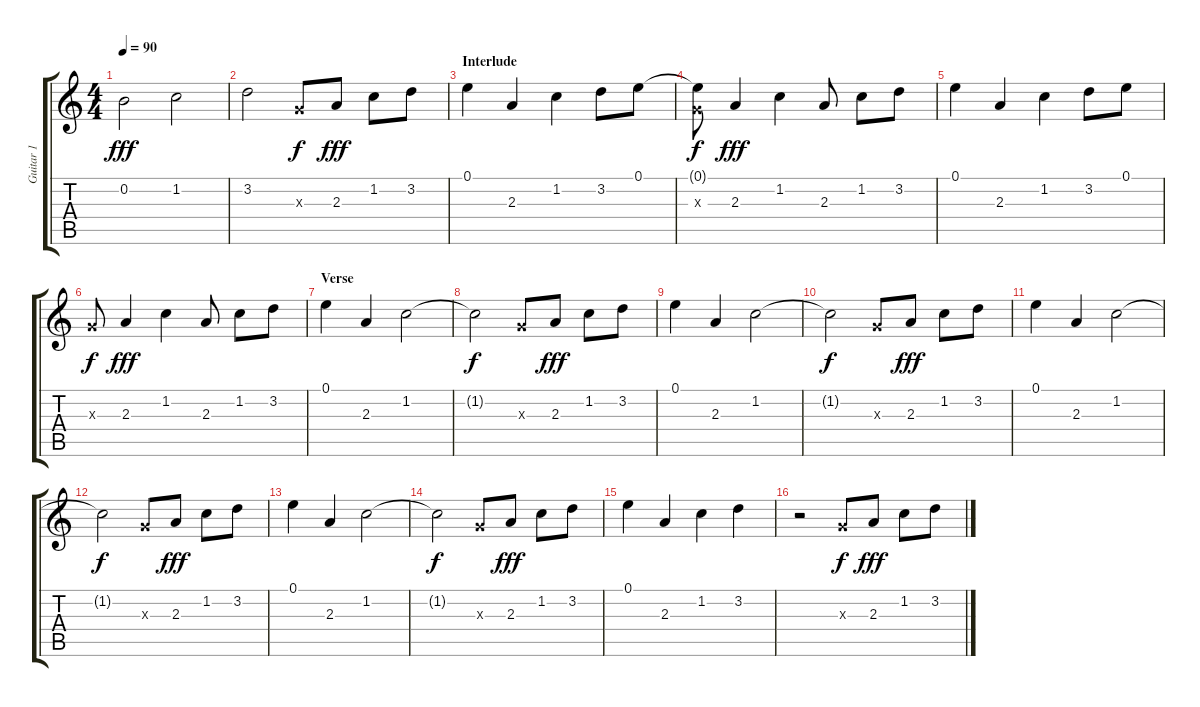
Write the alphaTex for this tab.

\track ("Guitar 1" "Guitar 1") {instrument overdrivenguitar}
\staff {score tabs}
\tuning (E4 B3 G3 D3 A2 E2) {hide}
\ts (4 4)
\tempo 90
\clef g2
\ks c
0.2.2{dy fff} 1.2.2 |
3.2.2 0.3{x}.8{dy f} 2.3.8{dy fff} 1.2.8 3.2.8 |
\section ("" "Interlude")
0.1.4 2.3.4 1.2.4 3.2.8 0.1.8 |
(0.1{t} 0.3{x}).8{dy f} 2.3.4{dy fff} 1.2.4 2.3.8 1.2.8 3.2.8 |
0.1.4 2.3.4 1.2.4 3.2.8 0.1.8 |
0.3{x}.8{dy f} 2.3.4{dy fff} 1.2.4 2.3.8 1.2.8 3.2.8 |
\section ("" "Verse")
0.1.4 2.3.4 1.2.2 |
1.2{t}.2{dy f} 0.3{x}.8 2.3.8{dy fff} 1.2.8 3.2.8 |
0.1.4 2.3.4 1.2.2 |
1.2{t}.2{dy f} 0.3{x}.8 2.3.8{dy fff} 1.2.8 3.2.8 |
0.1.4 2.3.4 1.2.2 |
1.2{t}.2{dy f} 0.3{x}.8 2.3.8{dy fff} 1.2.8 3.2.8 |
0.1.4 2.3.4 1.2.2 |
1.2{t}.2{dy f} 0.3{x}.8 2.3.8{dy fff} 1.2.8 3.2.8 |
0.1.4 2.3.4 1.2.4 3.2.4 |
r.2 0.3{x}.8{dy f} 2.3.8{dy fff} 1.2.8 3.2.8
